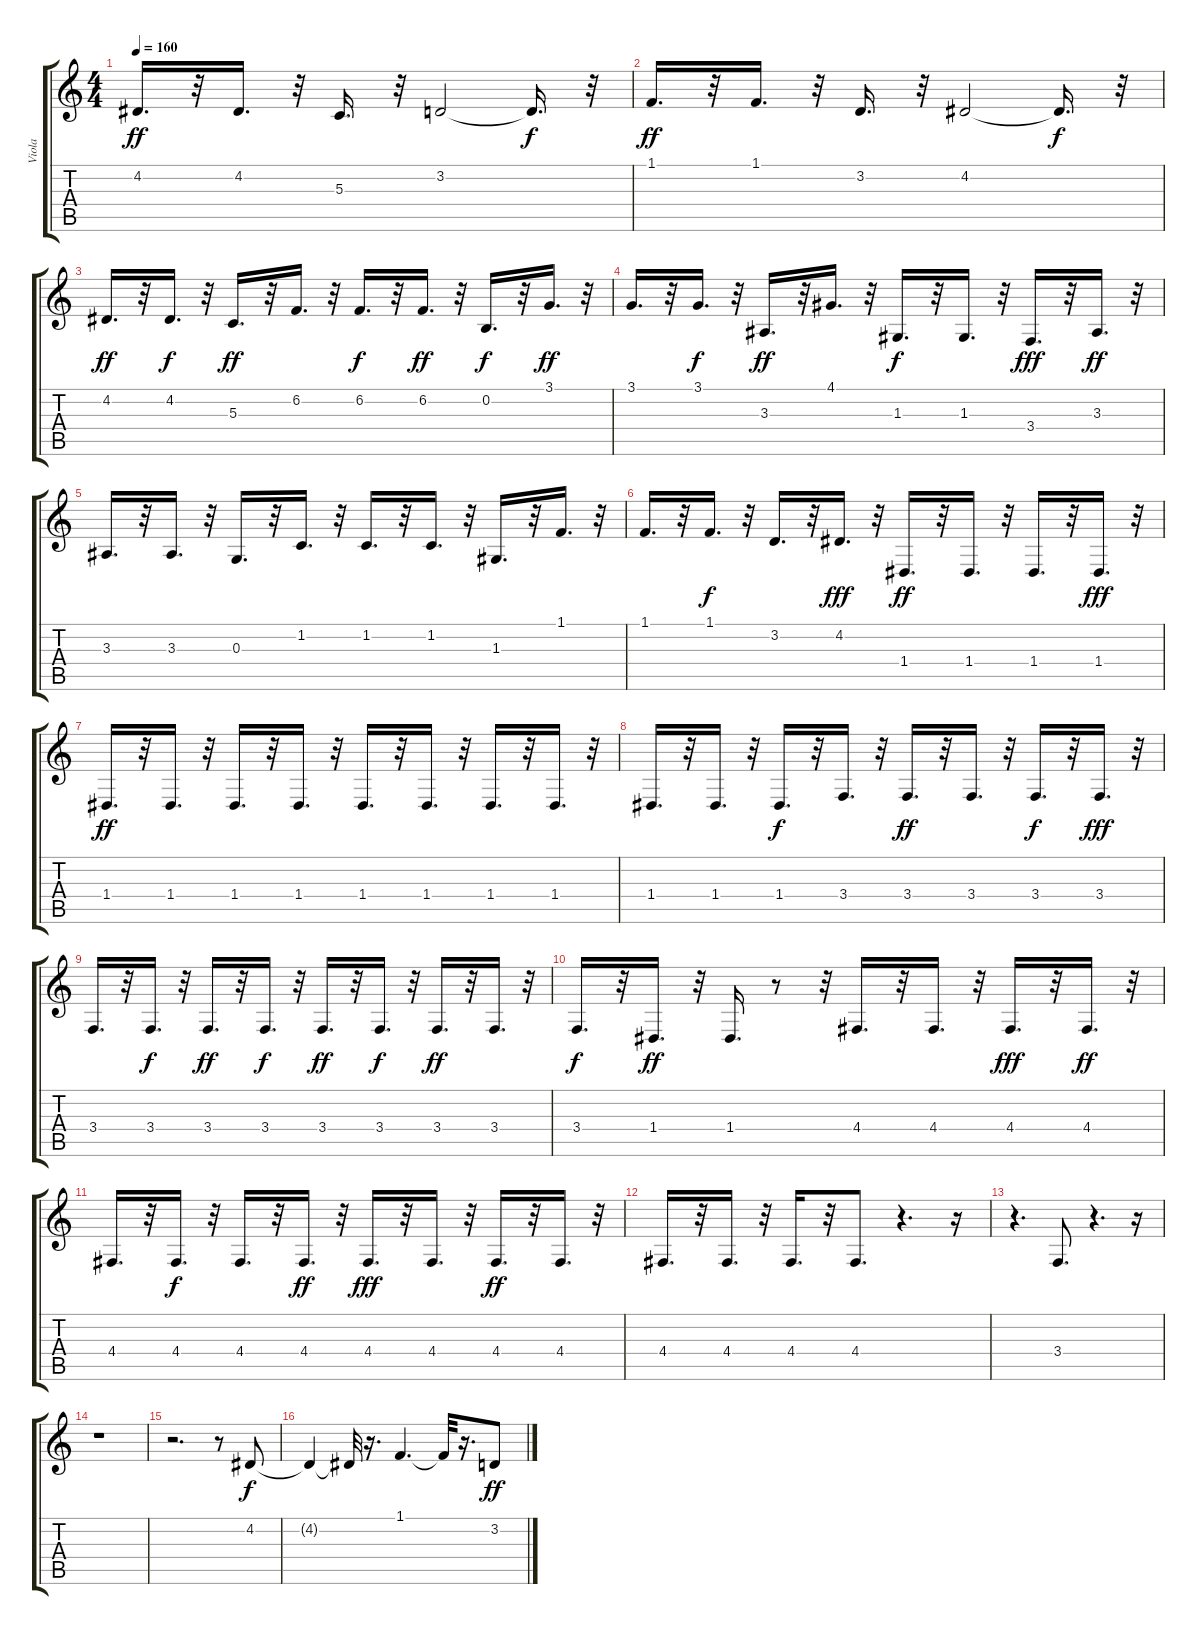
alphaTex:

\track ("Viola" "Viola") {instrument viola}
\staff {score tabs}
\tuning (E4 B3 G3 D3 A2 E2) {hide}
\ts (4 4)
\tempo 160
\clef g2
\ks c
4.2.16{d dy ff} r.32 4.2.16{d} r.32 5.3.16{d} r.32 3.2.2 3.2{t}.16{d dy f} r.32 |
1.1.16{d dy ff} r.32 1.1.16{d} r.32 3.2.16{d} r.32 4.2.2 4.2{t}.16{d dy f} r.32 |
4.2.16{d dy ff} r.32 4.2.16{d dy f} r.32 5.3.16{d dy ff} r.32 6.2.16{d} r.32 6.2.16{d dy f} r.32 6.2.16{d dy ff} r.32 0.2.16{d dy f} r.32 3.1.16{d dy ff} r.32 |
3.1.16{d} r.32 3.1.16{d dy f} r.32 3.3.16{d dy ff} r.32 4.1.16{d} r.32 1.3.16{d dy f} r.32 1.3.16{d} r.32 3.4.16{d dy fff} r.32 3.3.16{d dy ff} r.32 |
3.3.16{d} r.32 3.3.16{d} r.32 0.3.16{d} r.32 1.2.16{d} r.32 1.2.16{d} r.32 1.2.16{d} r.32 1.3.16{d} r.32 1.1.16{d} r.32 |
1.1.16{d} r.32 1.1.16{d dy f} r.32 3.2.16{d} r.32 4.2.16{d dy fff} r.32 1.4.16{d dy ff} r.32 1.4.16{d} r.32 1.4.16{d} r.32 1.4.16{d dy fff} r.32 |
1.4.16{d dy ff} r.32 1.4.16{d} r.32 1.4.16{d} r.32 1.4.16{d} r.32 1.4.16{d} r.32 1.4.16{d} r.32 1.4.16{d} r.32 1.4.16{d} r.32 |
1.4.16{d} r.32 1.4.16{d} r.32 1.4.16{d dy f} r.32 3.4.16{d} r.32 3.4.16{d dy ff} r.32 3.4.16{d} r.32 3.4.16{d dy f} r.32 3.4.16{d dy fff} r.32 |
3.4.16{d} r.32 3.4.16{d dy f} r.32 3.4.16{d dy ff} r.32 3.4.16{d dy f} r.32 3.4.16{d dy ff} r.32 3.4.16{d dy f} r.32 3.4.16{d dy ff} r.32 3.4.16{d} r.32 |
3.4.16{d dy f} r.32 1.4.16{d dy ff} r.32 1.4.16{d} r.8 r.32 4.4.16{d} r.32 4.4.16{d} r.32 4.4.16{d dy fff} r.32 4.4.16{d dy ff} r.32 |
4.4.16{d} r.32 4.4.16{d dy f} r.32 4.4.16{d} r.32 4.4.16{d dy ff} r.32 4.4.16{d dy fff} r.32 4.4.16{d} r.32 4.4.16{d dy ff} r.32 4.4.16{d} r.32 |
4.4.16{d} r.32 4.4.16{d} r.32 4.4.16{d} r.32 4.4.8{d} r.4{d} r.16 |
r.4{d} 3.4.8{d} r.4{d} r.16 |
r.1 |
r.2{d} r.8 4.2.8{dy f} |
4.2{t}.4 4.2{t}.32 r.16{d} 1.1.4{d} 1.1{t}.32 r.16{d} 3.2.8{dy ff}
